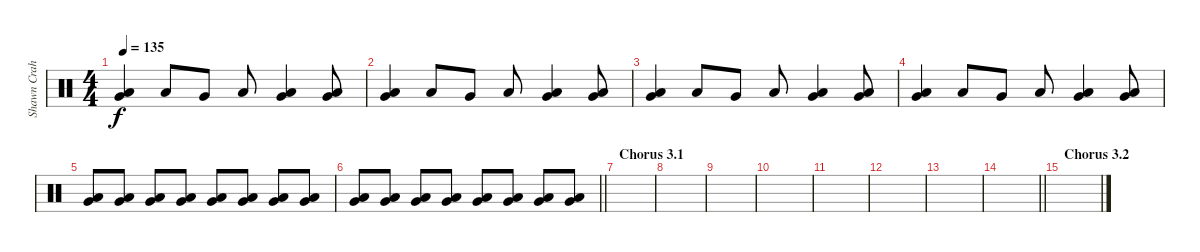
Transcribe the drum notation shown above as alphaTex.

\track ("Shawn Crahan" "Shawn Crah") {instrument percussion}
\staff {score}
\articulation defaults
\ts (4 4)
\tempo 135
\clef neutral
\ks c
("Very Low Tom (hit)" "Low Floor Tom (hit)").4{dy f} "Low Tom (hit)".8 "Very Low Tom (hit)".8 "Low Floor Tom (hit)".8 ("Low Tom (hit)" "Very Low Tom (hit)").4 ("Very Low Tom (hit)" "Low Floor Tom (hit)").8 |
("Very Low Tom (hit)" "Low Floor Tom (hit)").4 "Low Tom (hit)".8 "Very Low Tom (hit)".8 "Low Floor Tom (hit)".8 ("Low Tom (hit)" "Very Low Tom (hit)").4 ("Very Low Tom (hit)" "Low Floor Tom (hit)").8 |
("Very Low Tom (hit)" "Low Floor Tom (hit)").4 "Low Tom (hit)".8 "Very Low Tom (hit)".8 "Low Floor Tom (hit)".8 ("Low Tom (hit)" "Very Low Tom (hit)").4 ("Very Low Tom (hit)" "Low Floor Tom (hit)").8 |
("Very Low Tom (hit)" "Low Floor Tom (hit)").4 "Low Tom (hit)".8 "Very Low Tom (hit)".8 "Low Floor Tom (hit)".8 ("Low Tom (hit)" "Very Low Tom (hit)").4 ("Very Low Tom (hit)" "Low Floor Tom (hit)").8 |
("Very Low Tom (hit)" "Low Floor Tom (hit)").8 ("Very Low Tom (hit)" "Low Floor Tom (hit)").8 ("Very Low Tom (hit)" "Low Floor Tom (hit)").8 ("Very Low Tom (hit)" "Low Floor Tom (hit)").8 ("Very Low Tom (hit)" "Low Floor Tom (hit)").8 ("Very Low Tom (hit)" "Low Floor Tom (hit)").8 ("Very Low Tom (hit)" "Low Floor Tom (hit)").8 ("Very Low Tom (hit)" "Low Floor Tom (hit)").8 |
\barLineRight lightlight
("Very Low Tom (hit)" "Low Floor Tom (hit)").8 ("Very Low Tom (hit)" "Low Floor Tom (hit)").8 ("Very Low Tom (hit)" "Low Floor Tom (hit)").8 ("Very Low Tom (hit)" "Low Floor Tom (hit)").8 ("Very Low Tom (hit)" "Low Floor Tom (hit)").8 ("Very Low Tom (hit)" "Low Floor Tom (hit)").8 ("Very Low Tom (hit)" "Low Floor Tom (hit)").8 ("Very Low Tom (hit)" "Low Floor Tom (hit)").8 |
\section ("" "Chorus 3.1")
|
|
|
|
|
|
|
\barLineRight lightlight
|
\section ("" "Chorus 3.2")
